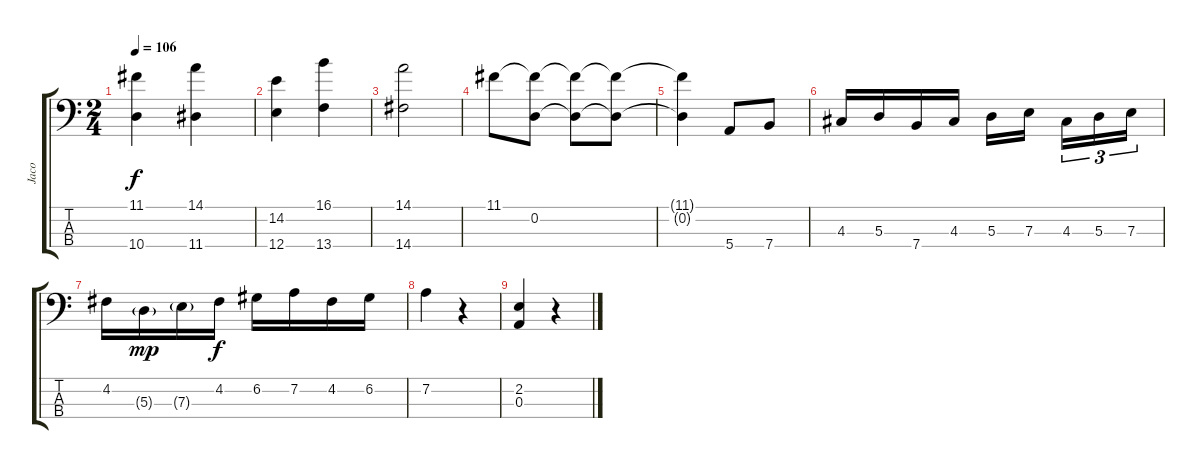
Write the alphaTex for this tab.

\track ("Jaco" "Jaco") {instrument fretlessbass}
\staff {score tabs}
\tuning (G2 D2 A1 E1) {hide}
\ts (2 4)
\tempo 106
\clef f4
\ks c
(11.1 10.4).4{dy f} (14.1 11.4).4 |
(14.2 12.4).4 (16.1 13.4).4 |
(14.1 14.4).2 |
11.1.8 (11.1{t} 0.2).8 (11.1{t} 0.2{t}).8 (11.1{t} 0.2{t}).8 |
(11.1{t} 0.2{t}).4 5.4.8 7.4.8 |
4.3.16 5.3.16 7.4.16 4.3.16 5.3.16 7.3.16 4.3.16{tu (3 2)} 5.3.16{tu (3 2)} 7.3.16{tu (3 2)} |
4.2.16 5.3{g}.16{dy mp} 7.3{g}.16 4.2.16{dy f} 6.2.16 7.2.16 4.2.16 6.2.16 |
7.2.4 r.4 |
(2.2 0.3).4 r.4
